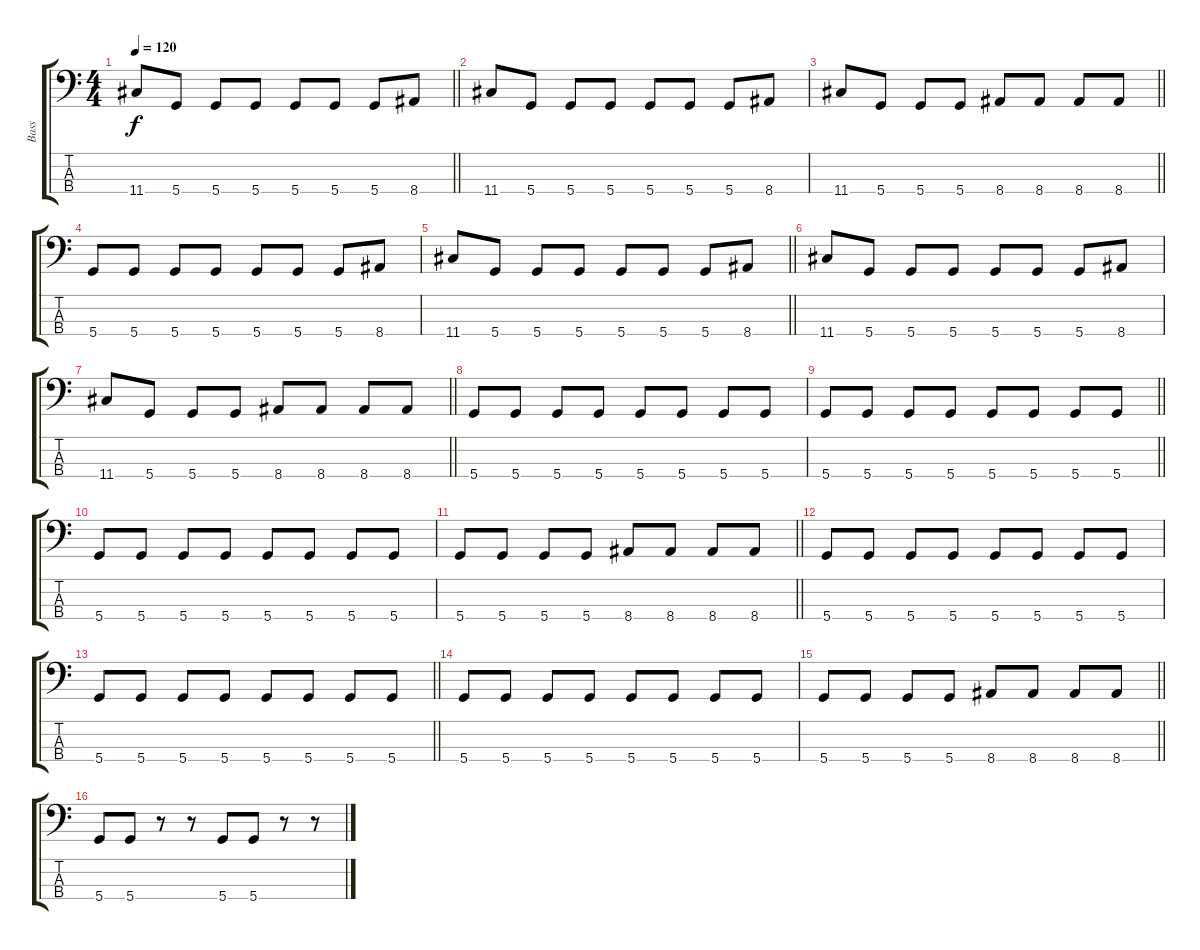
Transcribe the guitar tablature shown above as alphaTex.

\track ("Bass" "Bass") {instrument electricbassfinger}
\staff {score tabs}
\tuning (G2 D2 A1 D1) {hide}
\ts (4 4)
\tempo 120
\clef f4
\barLineRight lightlight
\ks c
11.4.8{dy f} 5.4.8 5.4.8 5.4.8 5.4.8 5.4.8 5.4.8 8.4.8 |
11.4.8 5.4.8 5.4.8 5.4.8 5.4.8 5.4.8 5.4.8 8.4.8 |
\barLineRight lightlight
11.4.8 5.4.8 5.4.8 5.4.8 8.4.8 8.4.8 8.4.8 8.4.8 |
5.4.8 5.4.8 5.4.8 5.4.8 5.4.8 5.4.8 5.4.8 8.4.8 |
\barLineRight lightlight
11.4.8 5.4.8 5.4.8 5.4.8 5.4.8 5.4.8 5.4.8 8.4.8 |
11.4.8 5.4.8 5.4.8 5.4.8 5.4.8 5.4.8 5.4.8 8.4.8 |
\barLineRight lightlight
11.4.8 5.4.8 5.4.8 5.4.8 8.4.8 8.4.8 8.4.8 8.4.8 |
5.4.8 5.4.8 5.4.8 5.4.8 5.4.8 5.4.8 5.4.8 5.4.8 |
\barLineRight lightlight
5.4.8 5.4.8 5.4.8 5.4.8 5.4.8 5.4.8 5.4.8 5.4.8 |
5.4.8 5.4.8 5.4.8 5.4.8 5.4.8 5.4.8 5.4.8 5.4.8 |
\barLineRight lightlight
5.4.8 5.4.8 5.4.8 5.4.8 8.4.8 8.4.8 8.4.8 8.4.8 |
5.4.8 5.4.8 5.4.8 5.4.8 5.4.8 5.4.8 5.4.8 5.4.8 |
\barLineRight lightlight
5.4.8 5.4.8 5.4.8 5.4.8 5.4.8 5.4.8 5.4.8 5.4.8 |
5.4.8 5.4.8 5.4.8 5.4.8 5.4.8 5.4.8 5.4.8 5.4.8 |
\barLineRight lightlight
5.4.8 5.4.8 5.4.8 5.4.8 8.4.8 8.4.8 8.4.8 8.4.8 |
5.4.8 5.4.8 r.8 r.8 5.4.8 5.4.8 r.8 r.8
